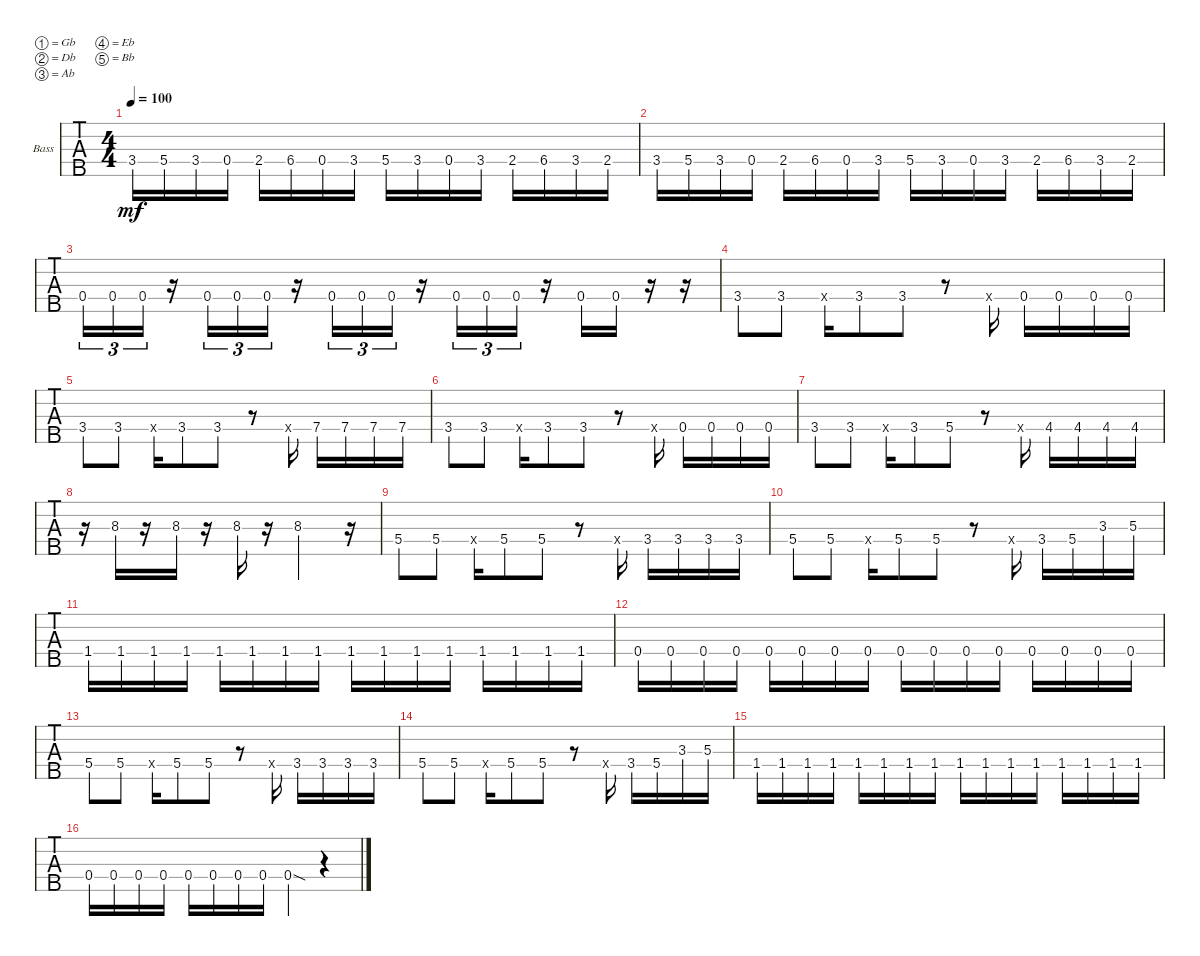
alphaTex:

\defaultSystemsLayout 4
\bracketExtendMode groupsimilarinstruments
\firstSystemTrackNameOrientation horizontal
\otherSystemsTrackNameOrientation horizontal
\track ("Chad" "Bass") {instrument electricbassfinger}
\staff {tabs}
\tuning (Gb2 Db2 Ab1 Eb1 Bb0)
\ts (4 4)
\tempo 100
\clef f4
\ks c
3.4.16{dy mf} 5.4.16 3.4.16 0.4.16 2.4.16 6.4.16 0.4.16 3.4.16 5.4.16 3.4.16 0.4.16 3.4.16 2.4.16 6.4.16 3.4.16 2.4.16 |
3.4.16 5.4.16 3.4.16 0.4.16 2.4.16 6.4.16 0.4.16 3.4.16 5.4.16 3.4.16 0.4.16 3.4.16 2.4.16 6.4.16 3.4.16 2.4.16 |
0.4.16{tu (3 2)} 0.4.16{tu (3 2)} 0.4.16{tu (3 2)} r.16 0.4.16{tu (3 2)} 0.4.16{tu (3 2)} 0.4.16{tu (3 2)} r.16 0.4.16{tu (3 2)} 0.4.16{tu (3 2)} 0.4.16{tu (3 2)} r.16 0.4.16{tu (3 2)} 0.4.16{tu (3 2)} 0.4.16{tu (3 2)} r.16 0.4.16 0.4.16 r.16 r.16 |
3.4{st}.8 3.4{st}.8 0.4{x}.16 3.4{st}.8 3.4{st}.8 r.8 0.4{x}.16 0.4{st}.16 0.4{st}.16 0.4{st}.16 0.4{st}.16 |
3.4{st}.8 3.4{st}.8 0.4{x}.16 3.4{st}.8 3.4{st}.8 r.8 0.4{x}.16 7.4{st}.16 7.4{st}.16 7.4{st}.16 7.4{st}.16 |
3.4{st}.8 3.4{st}.8 0.4{x}.16 3.4{st}.8 3.4{st}.8 r.8 0.4{x}.16 0.4{st}.16 0.4{st}.16 0.4{st}.16 0.4{st}.16 |
3.4{st}.8 3.4{st}.8 0.4{x}.16 3.4{st}.8 5.4{st}.8 r.8 0.4{x}.16 4.4{st}.16 4.4{st}.16 4.4{st}.16 4.4{st}.16 |
r.16 8.3.16 r.16 8.3.16 r.16 8.3.16 r.16 8.3.2 r.16 |
5.4{st}.8 5.4{st}.8 0.4{x}.16 5.4{st}.8 5.4{st}.8 r.8 0.4{x}.16 3.4{st}.16 3.4{st}.16 3.4{st}.16 3.4{st}.16 |
5.4{st}.8 5.4{st}.8 0.4{x}.16 5.4{st}.8 5.4{st}.8 r.8 0.4{x}.16 3.4.16 5.4.16 3.3.16 5.3.16 |
1.4.16 1.4.16 1.4.16 1.4.16 1.4.16 1.4.16 1.4.16 1.4.16 1.4.16 1.4.16 1.4.16 1.4.16 1.4.16 1.4.16 1.4.16 1.4.16 |
0.4.16 0.4.16 0.4.16 0.4.16 0.4.16 0.4.16 0.4.16 0.4.16 0.4.16 0.4.16 0.4.16 0.4.16 0.4.16 0.4.16 0.4.16 0.4.16 |
5.4{st}.8 5.4{st}.8 0.4{x}.16 5.4{st}.8 5.4{st}.8 r.8 0.4{x}.16 3.4{st}.16 3.4{st}.16 3.4{st}.16 3.4{st}.16 |
5.4{st}.8 5.4{st}.8 0.4{x}.16 5.4{st}.8 5.4{st}.8 r.8 0.4{x}.16 3.4.16 5.4.16 3.3.16 5.3.16 |
1.4.16 1.4.16 1.4.16 1.4.16 1.4.16 1.4.16 1.4.16 1.4.16 1.4.16 1.4.16 1.4.16 1.4.16 1.4.16 1.4.16 1.4.16 1.4.16 |
0.4.16 0.4.16 0.4.16 0.4.16 0.4.16 0.4.16 0.4.16 0.4.16 0.4{sod}.4 r.4
